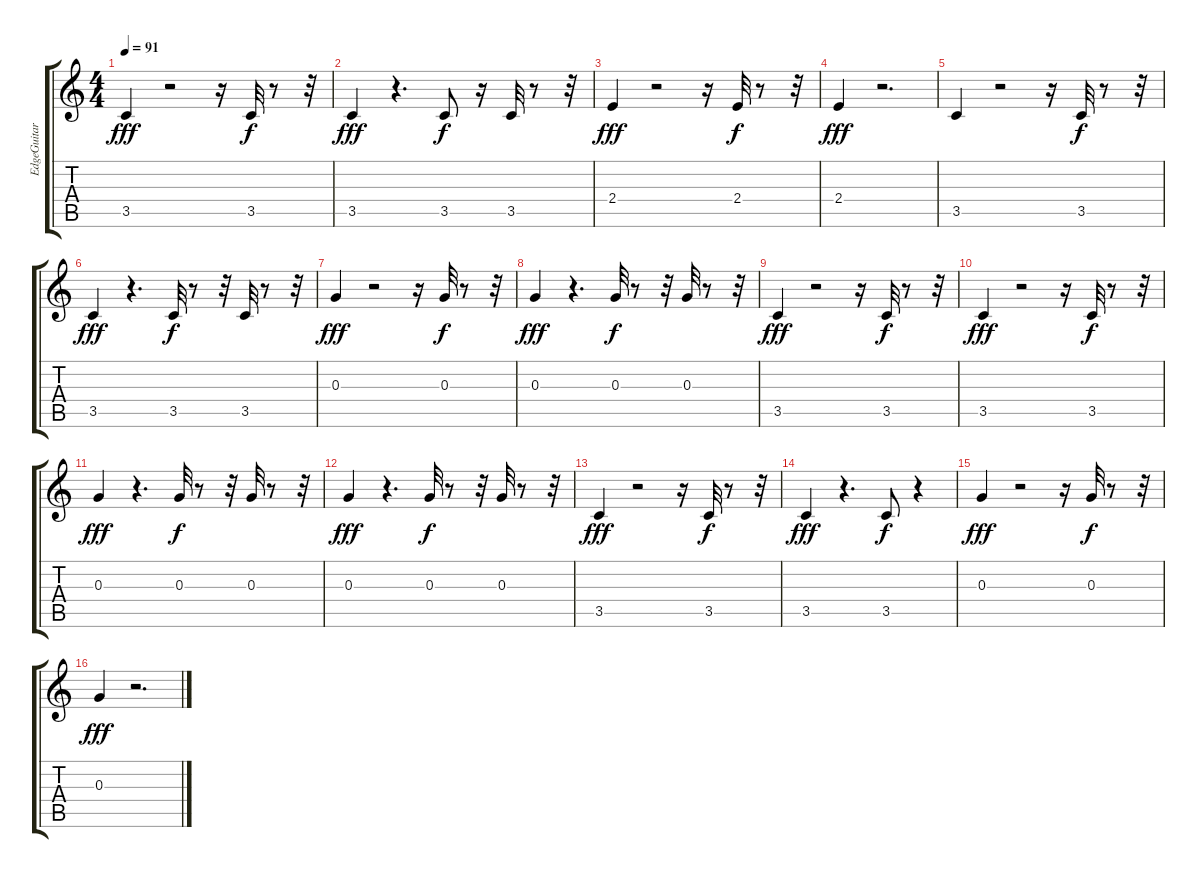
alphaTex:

\track ("EdgeGuitar" "EdgeGuitar") {instrument distortionguitar}
\staff {score tabs}
\tuning (E4 B3 G3 D3 A2 E2) {hide}
\ts (4 4)
\tempo 91
\clef g2
\ks c
3.5.4{dy fff} r.2 r.16 3.5.32{dy f} r.8 r.32 |
3.5.4{dy fff} r.4{d} 3.5.8{dy f} r.16 3.5.32 r.8 r.32 |
2.4.4{dy fff} r.2 r.16 2.4.32{dy f} r.8 r.32 |
2.4.4{dy fff} r.2{d} |
3.5.4 r.2 r.16 3.5.32{dy f} r.8 r.32 |
3.5.4{dy fff} r.4{d} 3.5.32{dy f} r.8 r.32 3.5.32 r.8 r.32 |
0.3.4{dy fff} r.2 r.16 0.3.32{dy f} r.8 r.32 |
0.3.4{dy fff} r.4{d} 0.3.32{dy f} r.8 r.32 0.3.32 r.8 r.32 |
3.5.4{dy fff} r.2 r.16 3.5.32{dy f} r.8 r.32 |
3.5.4{dy fff} r.2 r.16 3.5.32{dy f} r.8 r.32 |
0.3.4{dy fff} r.4{d} 0.3.32{dy f} r.8 r.32 0.3.32 r.8 r.32 |
0.3.4{dy fff} r.4{d} 0.3.32{dy f} r.8 r.32 0.3.32 r.8 r.32 |
3.5.4{dy fff} r.2 r.16 3.5.32{dy f} r.8 r.32 |
3.5.4{dy fff} r.4{d} 3.5.8{dy f} r.4 |
0.3.4{dy fff} r.2 r.16 0.3.32{dy f} r.8 r.32 |
0.3.4{dy fff} r.2{d}
